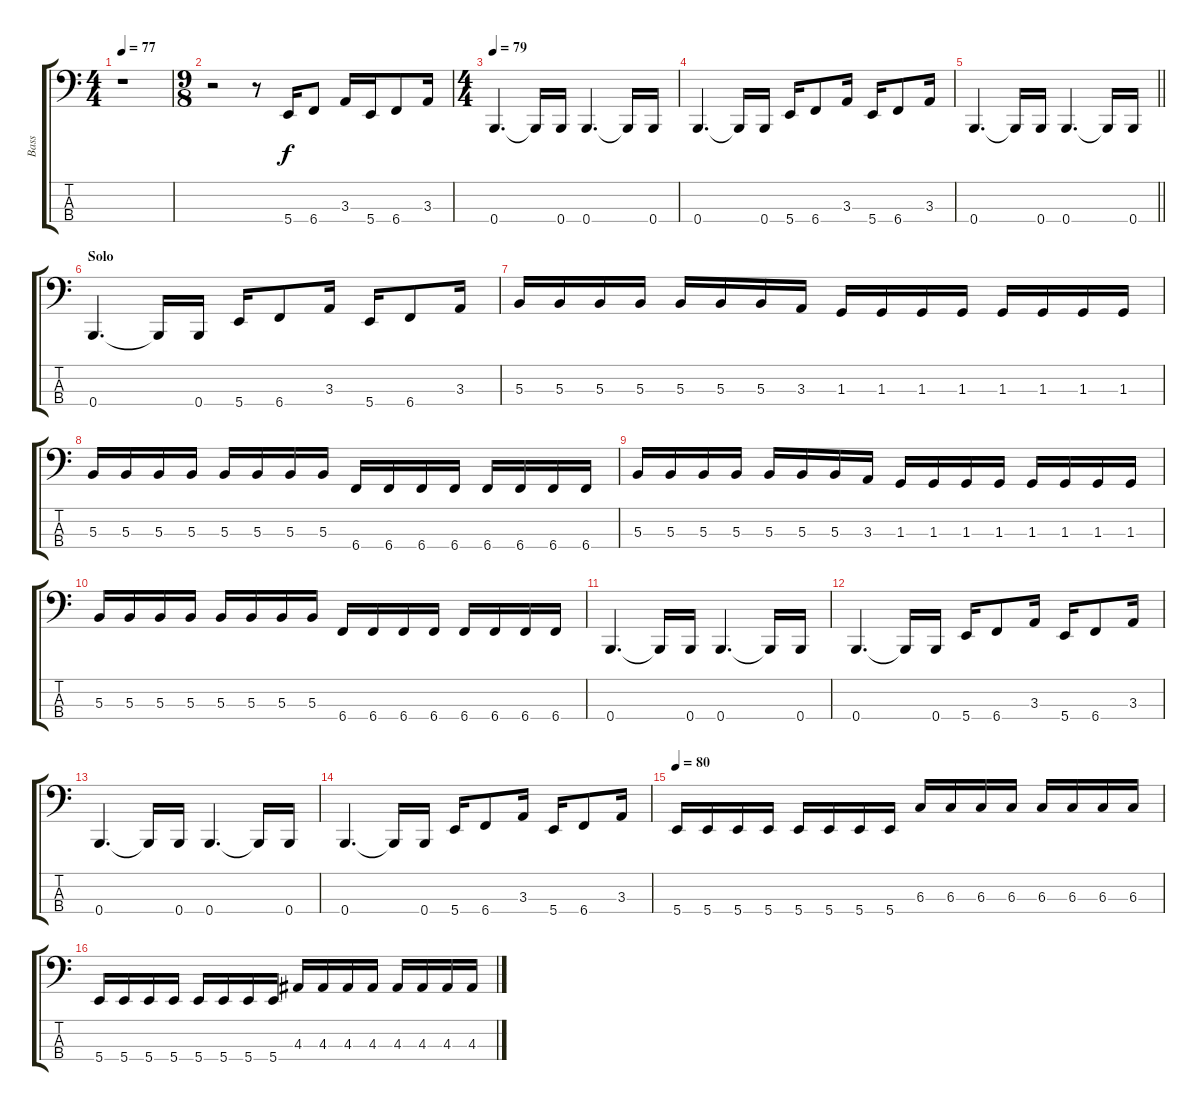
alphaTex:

\track ("Bass" "Bass") {instrument electricbassfinger}
\staff {score tabs}
\tuning (E2 B1 Gb1 B0) {hide}
\ts (4 4)
\tempo 77
\clef f4
\ks c
r.1{dy f} |
\ts (9 8)
r.2 r.8 5.4.16 6.4.8 3.3.16 5.4.16 6.4.8 3.3.16 |
\ts (4 4)
\tempo 79
0.4.4{d} 0.4{t}.16 0.4.16 0.4.4{d} 0.4{t}.16 0.4.16 |
0.4.4{d} 0.4{t}.16 0.4.16 5.4.16 6.4.8 3.3.16 5.4.16 6.4.8 3.3.16 |
\barLineRight lightlight
0.4.4{d} 0.4{t}.16 0.4.16 0.4.4{d} 0.4{t}.16 0.4.16 |
\section ("" "Solo")
0.4.4{d} 0.4{t}.16 0.4.16 5.4.16 6.4.8 3.3.16 5.4.16 6.4.8 3.3.16 |
5.3.16 5.3.16 5.3.16 5.3.16 5.3.16 5.3.16 5.3.16 3.3.16 1.3.16 1.3.16 1.3.16 1.3.16 1.3.16 1.3.16 1.3.16 1.3.16 |
5.3.16 5.3.16 5.3.16 5.3.16 5.3.16 5.3.16 5.3.16 5.3.16 6.4.16 6.4.16 6.4.16 6.4.16 6.4.16 6.4.16 6.4.16 6.4.16 |
5.3.16 5.3.16 5.3.16 5.3.16 5.3.16 5.3.16 5.3.16 3.3.16 1.3.16 1.3.16 1.3.16 1.3.16 1.3.16 1.3.16 1.3.16 1.3.16 |
5.3.16 5.3.16 5.3.16 5.3.16 5.3.16 5.3.16 5.3.16 5.3.16 6.4.16 6.4.16 6.4.16 6.4.16 6.4.16 6.4.16 6.4.16 6.4.16 |
0.4.4{d} 0.4{t}.16 0.4.16 0.4.4{d} 0.4{t}.16 0.4.16 |
0.4.4{d} 0.4{t}.16 0.4.16 5.4.16 6.4.8 3.3.16 5.4.16 6.4.8 3.3.16 |
0.4.4{d} 0.4{t}.16 0.4.16 0.4.4{d} 0.4{t}.16 0.4.16 |
0.4.4{d} 0.4{t}.16 0.4.16 5.4.16 6.4.8 3.3.16 5.4.16 6.4.8 3.3.16 |
\tempo 80
5.4.16 5.4.16 5.4.16 5.4.16 5.4.16 5.4.16 5.4.16 5.4.16 6.3.16 6.3.16 6.3.16 6.3.16 6.3.16 6.3.16 6.3.16 6.3.16 |
5.4.16 5.4.16 5.4.16 5.4.16 5.4.16 5.4.16 5.4.16 5.4.16 4.3.16 4.3.16 4.3.16 4.3.16 4.3.16 4.3.16 4.3.16 4.3.16
